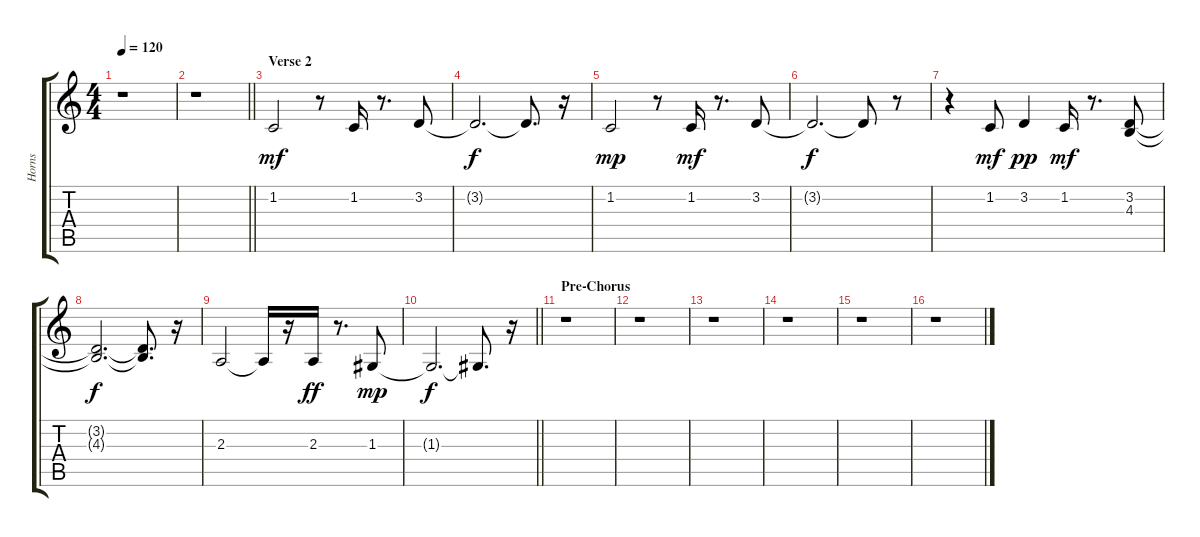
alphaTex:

\track ("Horns" "Horns") {instrument brasssection}
\staff {score tabs}
\tuning (E4 B3 G3 D3 A2 E2) {hide}
\ts (4 4)
\tempo 120
\clef g2
\ks c
r.1{dy f} |
\barLineRight lightlight
r.1 |
\section ("" "Verse 2")
1.2.2{dy mf} r.8 1.2.16 r.8{d} 3.2.8 |
3.2{t}.2{d dy f} 3.2{t}.8{d} r.16 |
1.2.2{dy mp} r.8 1.2.16{dy mf} r.8{d} 3.2.8 |
3.2{t}.2{d dy f} 3.2{t}.8 r.8 |
r.4 1.2.8{dy mf} 3.2.4{dy pp} 1.2.16{dy mf} r.8{d} (3.2 4.3).8 |
(3.2{t} 4.3{t}).2{d dy f} (3.2{t} 4.3{t}).8{d} r.16 |
2.3.2 2.3{t}.16 r.16 2.3.16{dy ff} r.8{d} 1.3.8{dy mp} |
\barLineRight lightlight
1.3{t}.2{d dy f} 1.3{t}.8{d} r.16 |
\section ("" "Pre-Chorus")
r.1 |
r.1 |
r.1 |
r.1 |
r.1 |
r.1
